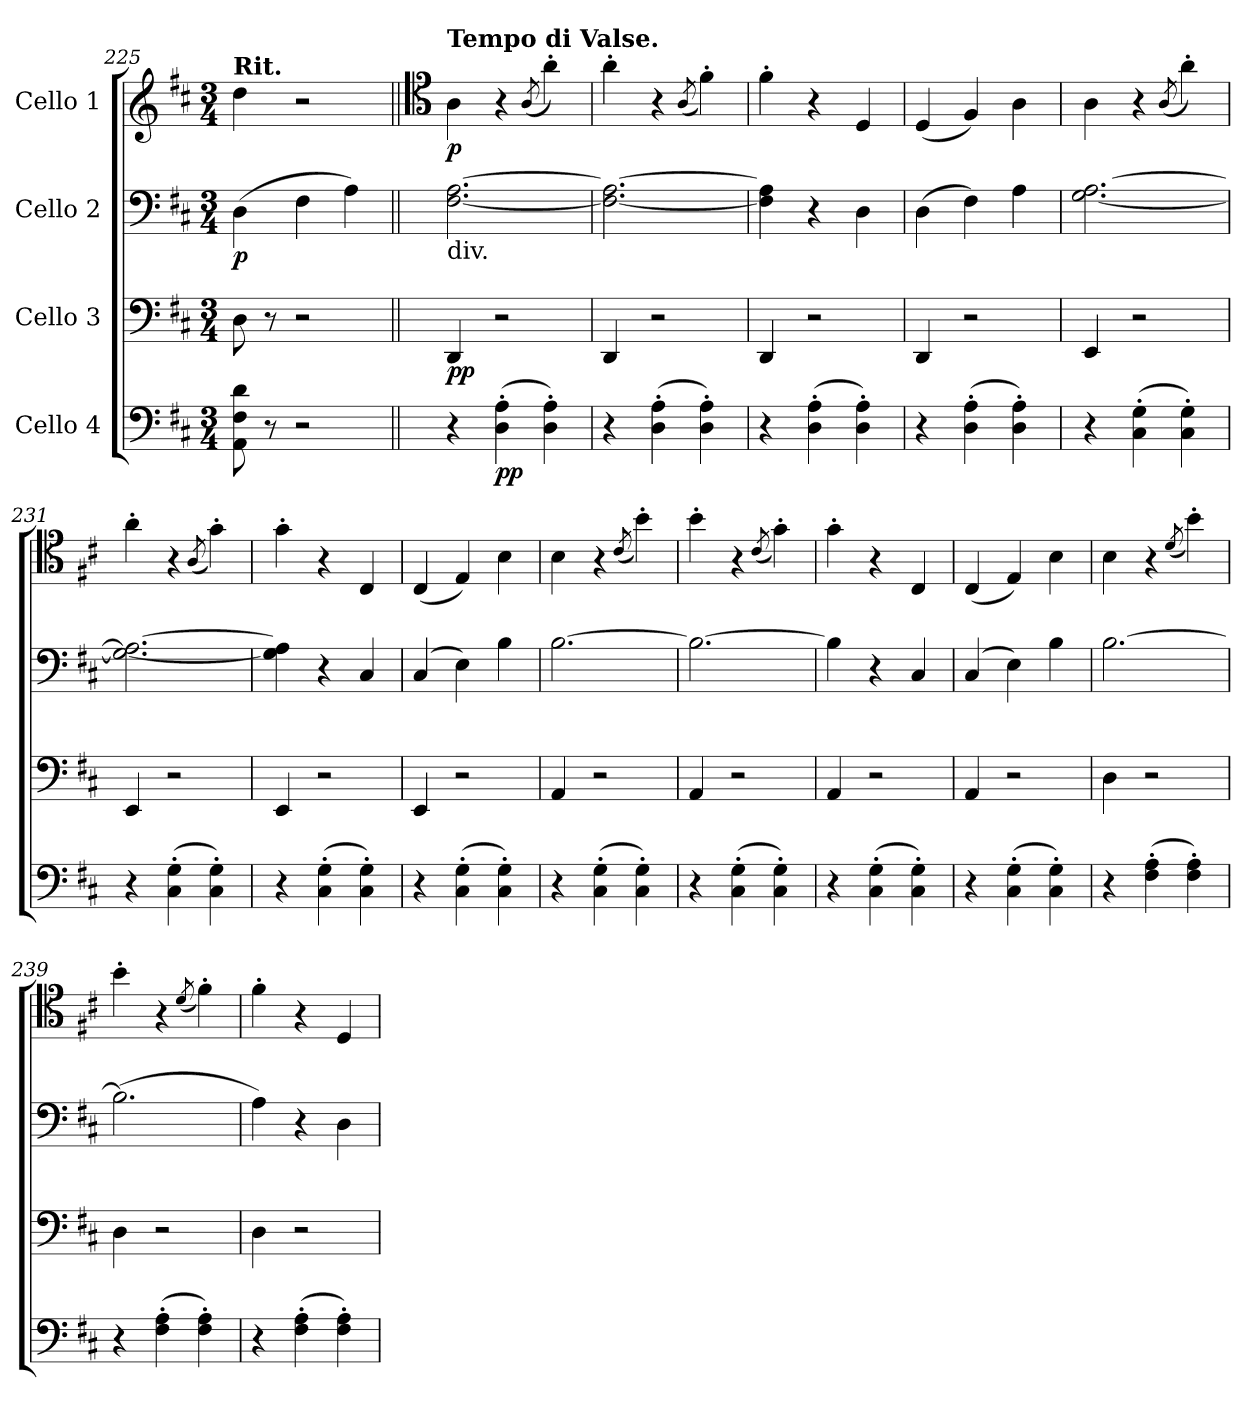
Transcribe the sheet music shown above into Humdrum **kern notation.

**kern	**dynam	**kern	**dynam	**kern	**dynam	**kern	**dynam
*part4	*part4	*part3	*part3	*part2	*part2	*part1	*part1
*staff4	*staff4	*staff3	*staff3	*staff2	*staff2	*staff1	*staff1
*I"Cello 4	*	*I"Cello 3	*	*I"Cello 2	*	*I"Cello 1	*
*clefF4	*	*clefF4	*	*clefF4	*	*clefG2	*
*k[f#c#]	*	*k[f#c#]	*	*k[f#c#]	*	*k[f#c#]	*
*M3/4	*	*M3/4	*	*M3/4	*	*M3/4	*
=225	=225	=225	=225	=225	=225	=225	=225
!	!	!	!	!	!	!LO:TX:a:B:t=Rit.	!
!	!	!	!	!	!LO:DY:b	!	!
8AA\ 8F#\ 8d\	.	8D\	.	(4D\	p	4dd\	.
8r	.	8r	.	.	.	.	.
2r	.	2r	.	4F#\	.	2r	.
.	.	.	.	4A\)	.	.	.
=226||	=226||	=226||	=226||	=226||	=226||	=226||	=226||
!!LO:REH:place=s1:a:B:fs=14:t=10
*	*	*	*	*	*	*clefC4	*
!	!	!	!	!	!	!LO:TX:a:B:t=Tempo di Valse.	!
!	!	!	!	!LO:TX:b:t=div.	!	!	!
!	!	!	!LO:DY:b	!	!	!	!LO:DY:b
4r	.	4DD/	pp	[2.F#\ [2.A\	.	4A\	p
!	!LO:DY:b	!	!	!	!	!	!
(4D\' 4A\'	pp	2r	.	.	.	4r	.
.	.	.	.	.	.	(8qA/	.
4D\' 4A\')	.	.	.	.	.	4a'\)	.
=227	=227	=227	=227	=227	=227	=227	=227
4r	.	4DD/	.	2.F#\_ 2.A\_	.	4a'\	.
(4D\' 4A\'	.	2r	.	.	.	4r	.
.	.	.	.	.	.	(8qA/	.
4D\' 4A\')	.	.	.	.	.	4f#'\)	.
=228	=228	=228	=228	=228	=228	=228	=228
4r	.	4DD/	.	4F#\] 4A\]	.	4f#'\	.
(4D\' 4A\'	.	2r	.	4r	.	4r	.
4D\' 4A\')	.	.	.	4D\	.	4D/	.
=229	=229	=229	=229	=229	=229	=229	=229
4r	.	4DD/	.	(4D\	.	(4D/	.
(4D\' 4A\'	.	2r	.	4F#\)	.	4F#/)	.
4D\' 4A\')	.	.	.	4A\	.	4A\	.
!!LO:LB:g=z
=230	=230	=230	=230	=230	=230	=230	=230
4r	.	4EE/	.	[2.G\ [2.A\	.	4A\	.
(4C#\' 4G\'	.	2r	.	.	.	4r	.
.	.	.	.	.	.	(8qA/	.
4C#\' 4G\')	.	.	.	.	.	4a'\)	.
=231	=231	=231	=231	=231	=231	=231	=231
4r	.	4EE/	.	2.G\_ 2.A\_	.	4a'\	.
(4C#\' 4G\'	.	2r	.	.	.	4r	.
.	.	.	.	.	.	(8qA/	.
4C#\' 4G\')	.	.	.	.	.	4g'\)	.
=232	=232	=232	=232	=232	=232	=232	=232
4r	.	4EE/	.	4G\] 4A\]	.	4g'\	.
(4C#\' 4G\'	.	2r	.	4r	.	4r	.
4C#\' 4G\')	.	.	.	4C#/	.	4C#/	.
=233	=233	=233	=233	=233	=233	=233	=233
4r	.	4EE/	.	(4C#/	.	(4C#/	.
(4C#\' 4G\'	.	2r	.	4E\)	.	4E/)	.
4C#\' 4G\')	.	.	.	4B\	.	4B\	.
=234	=234	=234	=234	=234	=234	=234	=234
4r	.	4AA/	.	[2.B\	.	4B\	.
(4C#\' 4G\'	.	2r	.	.	.	4r	.
.	.	.	.	.	.	(8qc#/	.
4C#\' 4G\')	.	.	.	.	.	4b'\)	.
=235	=235	=235	=235	=235	=235	=235	=235
4r	.	4AA/	.	2.B\_	.	4b'\	.
(4C#\' 4G\'	.	2r	.	.	.	4r	.
.	.	.	.	.	.	(8qc#/	.
4C#\' 4G\')	.	.	.	.	.	4g'\)	.
=236	=236	=236	=236	=236	=236	=236	=236
4r	.	4AA/	.	4B\]	.	4g'\	.
(4C#\' 4G\'	.	2r	.	4r	.	4r	.
4C#\' 4G\')	.	.	.	4C#/	.	4C#/	.
=237	=237	=237	=237	=237	=237	=237	=237
4r	.	4AA/	.	(4C#/	.	(4C#/	.
(4C#\' 4G\'	.	2r	.	4E\)	.	4E/)	.
4C#\' 4G\')	.	.	.	4B\	.	4B\	.
!!LO:LB:g=z
=238	=238	=238	=238	=238	=238	=238	=238
4r	.	4D\	.	[2.B\	.	4B\	.
(4F#\' 4A\'	.	2r	.	.	.	4r	.
.	.	.	.	.	.	(8qd/	.
4F#\' 4A\')	.	.	.	.	.	4b'\)	.
=239	=239	=239	=239	=239	=239	=239	=239
4r	.	4D\	.	(2.B\]	.	4b'\	.
(4F#\' 4A\'	.	2r	.	.	.	4r	.
.	.	.	.	.	.	(8qd/	.
4F#\' 4A\')	.	.	.	.	.	4f#'\)	.
=240	=240	=240	=240	=240	=240	=240	=240
4r	.	4D\	.	4A\)	.	4f#'\	.
(4F#\' 4A\'	.	2r	.	4r	.	4r	.
4F#\' 4A\')	.	.	.	4D\	.	4D/	.
=	=	=	=	=	=	=	=
*-	*-	*-	*-	*-	*-	*-	*-
